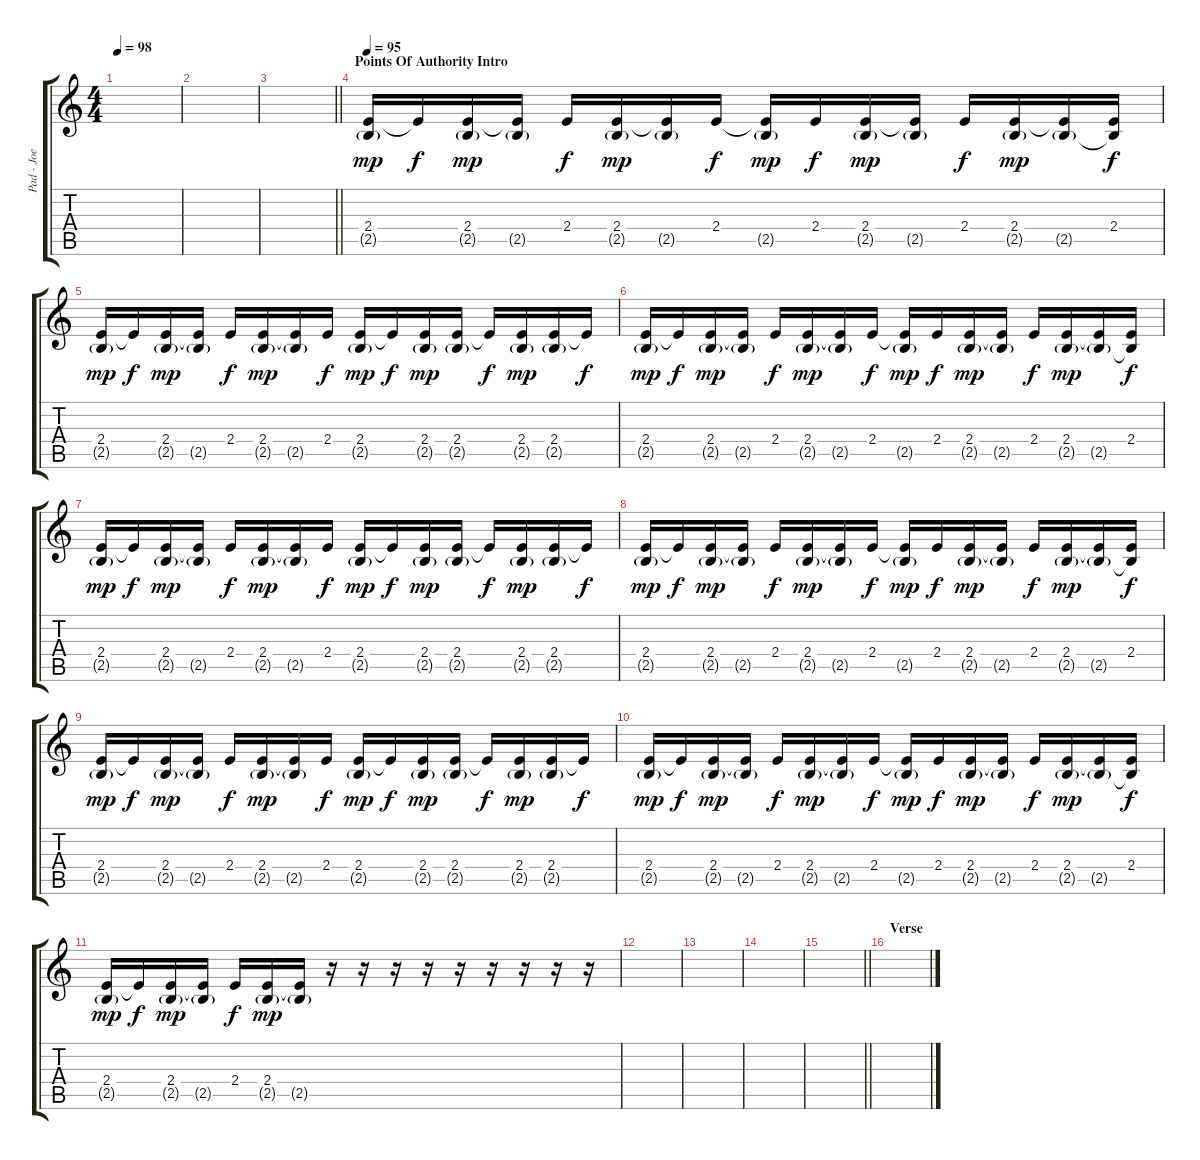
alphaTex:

\track ("Pad - Joe Hahn" "Pad - Joe ") {instrument distortionguitar}
\staff {score tabs}
\tuning (E4 B3 G3 D3 A2 E2) {hide}
\ts (4 4)
\tempo 98
\clef g2
\ks c
|
|
\barLineRight lightlight
|
\section ("" "Points Of Authority Intro")
\tempo 95
(2.4 2.5{g}).16{dy mp volume 8 instrument acousticguitarsteel} 2.4{t}.16{dy f} (2.4 2.5{g}).16{dy mp} (2.4{t} 2.5{g}).16 2.4.16{dy f} (2.4 2.5{g}).16{dy mp} (2.4{t} 2.5{g}).16 2.4.16{dy f} (2.4{t} 2.5{g}).16{dy mp} 2.4.16{dy f} (2.4 2.5{g}).16{dy mp} (2.4{t} 2.5{g}).16 2.4.16{dy f} (2.4 2.5{g}).16{dy mp} (2.4{t} 2.5{g}).16 (2.4 2.5{t}).16{dy f} |
(2.4 2.5{g}).16{dy mp} 2.4{t}.16{dy f} (2.4 2.5{g}).16{dy mp} (2.4{t} 2.5{g}).16 2.4.16{dy f} (2.4 2.5{g}).16{dy mp} (2.4{t} 2.5{g}).16 2.4.16{dy f} (2.4 2.5{g}).16{dy mp} 2.4{t}.16{dy f} (2.4 2.5{g}).16{dy mp} (2.4 2.5{g}).16 2.4{t}.16{dy f} (2.4 2.5{g}).16{dy mp} (2.4 2.5{g}).16 2.4{t}.16{dy f} |
(2.4 2.5{g}).16{dy mp} 2.4{t}.16{dy f} (2.4 2.5{g}).16{dy mp} (2.4{t} 2.5{g}).16 2.4.16{dy f} (2.4 2.5{g}).16{dy mp} (2.4{t} 2.5{g}).16 2.4.16{dy f} (2.4{t} 2.5{g}).16{dy mp} 2.4.16{dy f} (2.4 2.5{g}).16{dy mp} (2.4{t} 2.5{g}).16 2.4.16{dy f} (2.4 2.5{g}).16{dy mp} (2.4{t} 2.5{g}).16 (2.4 2.5{t}).16{dy f} |
(2.4 2.5{g}).16{dy mp} 2.4{t}.16{dy f} (2.4 2.5{g}).16{dy mp} (2.4{t} 2.5{g}).16 2.4.16{dy f} (2.4 2.5{g}).16{dy mp} (2.4{t} 2.5{g}).16 2.4.16{dy f} (2.4 2.5{g}).16{dy mp} 2.4{t}.16{dy f} (2.4 2.5{g}).16{dy mp} (2.4 2.5{g}).16 2.4{t}.16{dy f} (2.4 2.5{g}).16{dy mp} (2.4 2.5{g}).16 2.4{t}.16{dy f} |
(2.4 2.5{g}).16{dy mp} 2.4{t}.16{dy f} (2.4 2.5{g}).16{dy mp} (2.4{t} 2.5{g}).16 2.4.16{dy f} (2.4 2.5{g}).16{dy mp} (2.4{t} 2.5{g}).16 2.4.16{dy f} (2.4{t} 2.5{g}).16{dy mp} 2.4.16{dy f} (2.4 2.5{g}).16{dy mp} (2.4{t} 2.5{g}).16 2.4.16{dy f} (2.4 2.5{g}).16{dy mp} (2.4{t} 2.5{g}).16 (2.4 2.5{t}).16{dy f} |
(2.4 2.5{g}).16{dy mp} 2.4{t}.16{dy f} (2.4 2.5{g}).16{dy mp} (2.4{t} 2.5{g}).16 2.4.16{dy f} (2.4 2.5{g}).16{dy mp} (2.4{t} 2.5{g}).16 2.4.16{dy f} (2.4 2.5{g}).16{dy mp} 2.4{t}.16{dy f} (2.4 2.5{g}).16{dy mp} (2.4 2.5{g}).16 2.4{t}.16{dy f} (2.4 2.5{g}).16{dy mp} (2.4 2.5{g}).16 2.4{t}.16{dy f} |
(2.4 2.5{g}).16{dy mp} 2.4{t}.16{dy f} (2.4 2.5{g}).16{dy mp} (2.4{t} 2.5{g}).16 2.4.16{dy f} (2.4 2.5{g}).16{dy mp} (2.4{t} 2.5{g}).16 2.4.16{dy f} (2.4{t} 2.5{g}).16{dy mp} 2.4.16{dy f} (2.4 2.5{g}).16{dy mp} (2.4{t} 2.5{g}).16 2.4.16{dy f} (2.4 2.5{g}).16{dy mp} (2.4{t} 2.5{g}).16 (2.4 2.5{t}).16{dy f} |
(2.4 2.5{g}).16{dy mp} 2.4{t}.16{dy f} (2.4 2.5{g}).16{dy mp} (2.4{t} 2.5{g}).16 2.4.16{dy f} (2.4 2.5{g}).16{dy mp} (2.4{t} 2.5{g}).16 r.16 r.16 r.16 r.16 r.16 r.16 r.16 r.16 r.16 |
|
|
|
\barLineRight lightlight
|
\section ("" "Verse")
